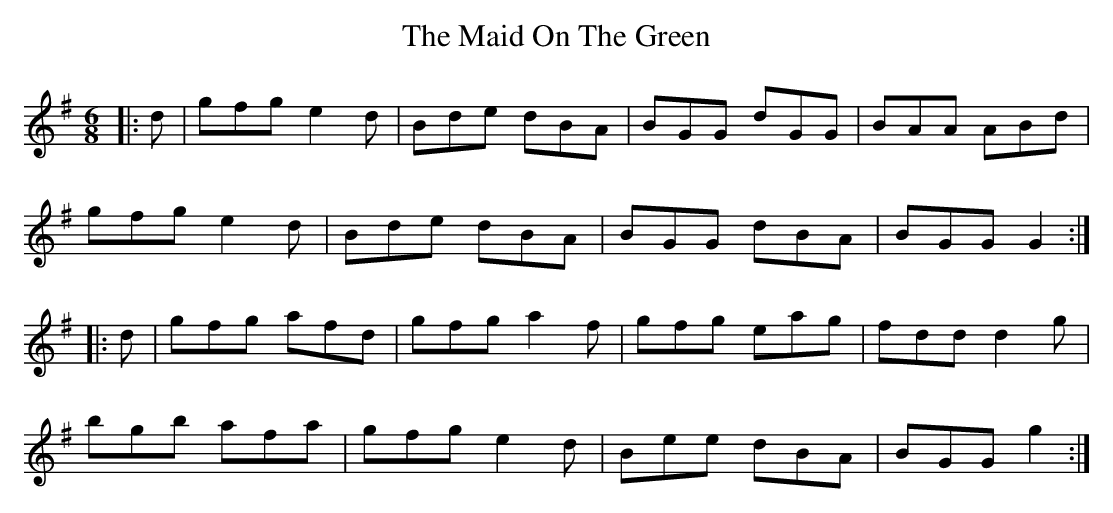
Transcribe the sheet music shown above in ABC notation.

X:1
T: The Maid On The Green
M: 6/8
L: 1/8
K: Gmaj
|:d|gfg e2d|Bde dBA|BGG dGG|BAA ABd|
gfg e2d|Bde dBA|BGG dBA|BGG G2:|
|:d|gfg afd|gfg a2f|gfg eag|fdd d2g|
bgb afa | gfg e2d | Bee dBA | BGG g2:|
